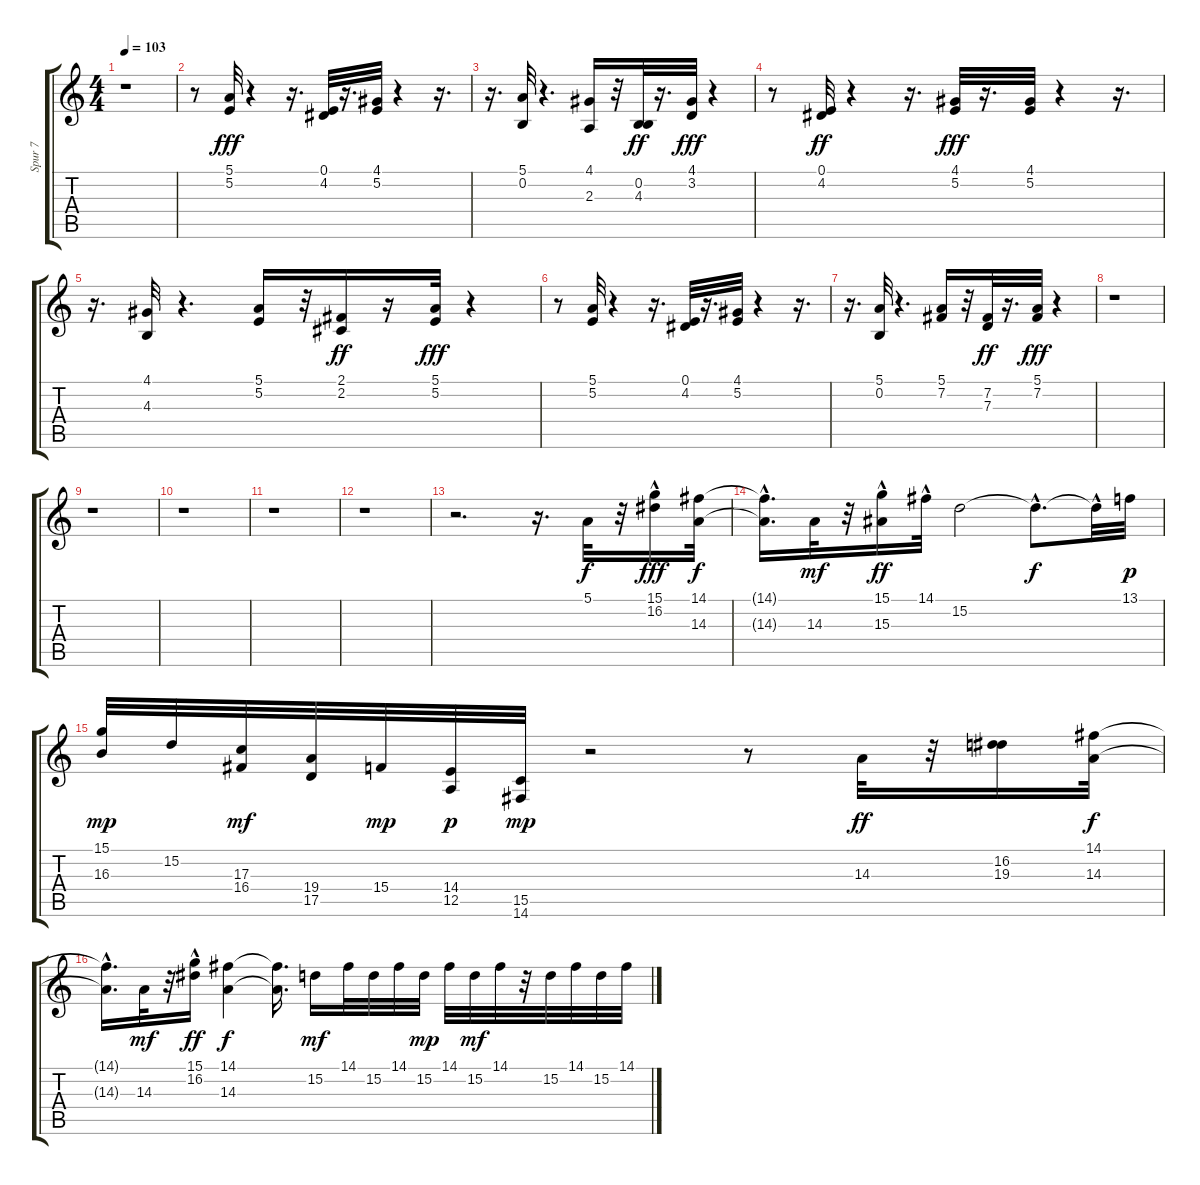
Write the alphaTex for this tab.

\track ("Spur 7" "Spur 7") {instrument trumpet}
\staff {score tabs}
\tuning (E4 B3 G3 D3 A2 E2) {hide}
\ts (4 4)
\tempo 103
\clef g2
\ks c
r.1{dy f} |
r.8 (5.1 5.2).32{dy fff} r.4 r.16{d} (0.1 4.2).32 r.16{d} (4.1 5.2).32 r.4 r.16{d} |
r.16{d} (5.1 0.2).32 r.4{d} (4.1 2.3).16 r.32 (0.2 4.3).32{dy ff} r.16{d} (4.1 3.2).32{dy fff} r.4 |
r.8 (0.1 4.2).32{dy ff} r.4 r.16{d} (4.1 5.2).32{dy fff} r.16{d} (4.1 5.2).32 r.4 r.16{d} |
r.16{d} (4.1 4.3).32 r.4{d} (5.1 5.2).16 r.32 (2.1 2.2).16{dy ff} r.16 (5.1 5.2).32{dy fff} r.4 |
r.8 (5.1 5.2).32 r.4 r.16{d} (0.1 4.2).32 r.16{d} (4.1 5.2).32 r.4 r.16{d} |
r.16{d} (5.1 0.2).32 r.4{d} (5.1 7.2).16 r.32 (7.2 7.3).32{dy ff} r.16{d} (5.1 7.2).32{dy fff} r.4 |
r.1 |
r.1 |
r.1 |
r.1 |
r.1 |
r.2{d} r.16{d} 5.1.32{dy f} r.32 (15.1 16.2{hac}).16{dy fff} (14.1 14.3).32{dy f} |
(14.1{hac t} 14.3{hac t}).16{d} 14.3.32{dy mf} r.32 (15.1 15.3{hac}).16{dy ff} 14.1{hac}.32 15.2.2 15.2{hac t}.8{d dy f} 15.2{hac t}.32 13.1.32{dy p} |
(15.1 16.3).32{dy mp} 15.2.32 (17.3 16.4).32{dy mf} (19.4 17.5).32 15.4.32{dy mp} (14.4 12.5).32{dy p} (15.5 14.6).32{dy mp} r.2 r.8 14.3.32{dy ff} r.32 (16.2 19.3).16 (14.1 14.3).32{dy f} |
(14.1{hac t} 14.3{hac t}).16{d} 14.3.32{dy mf} r.32 (15.1 16.2{hac}).16{dy ff} (14.1 14.3).4{dy f} (14.1{t} 14.3{t}).16{d} 15.2.16{dy mf} 14.1.32 15.2.32 14.1.32 15.2.32{dy mp} 14.1.32 15.2.32{dy mf} 14.1.32 r.32 15.2.32 14.1.32 15.2.32 14.1.32
